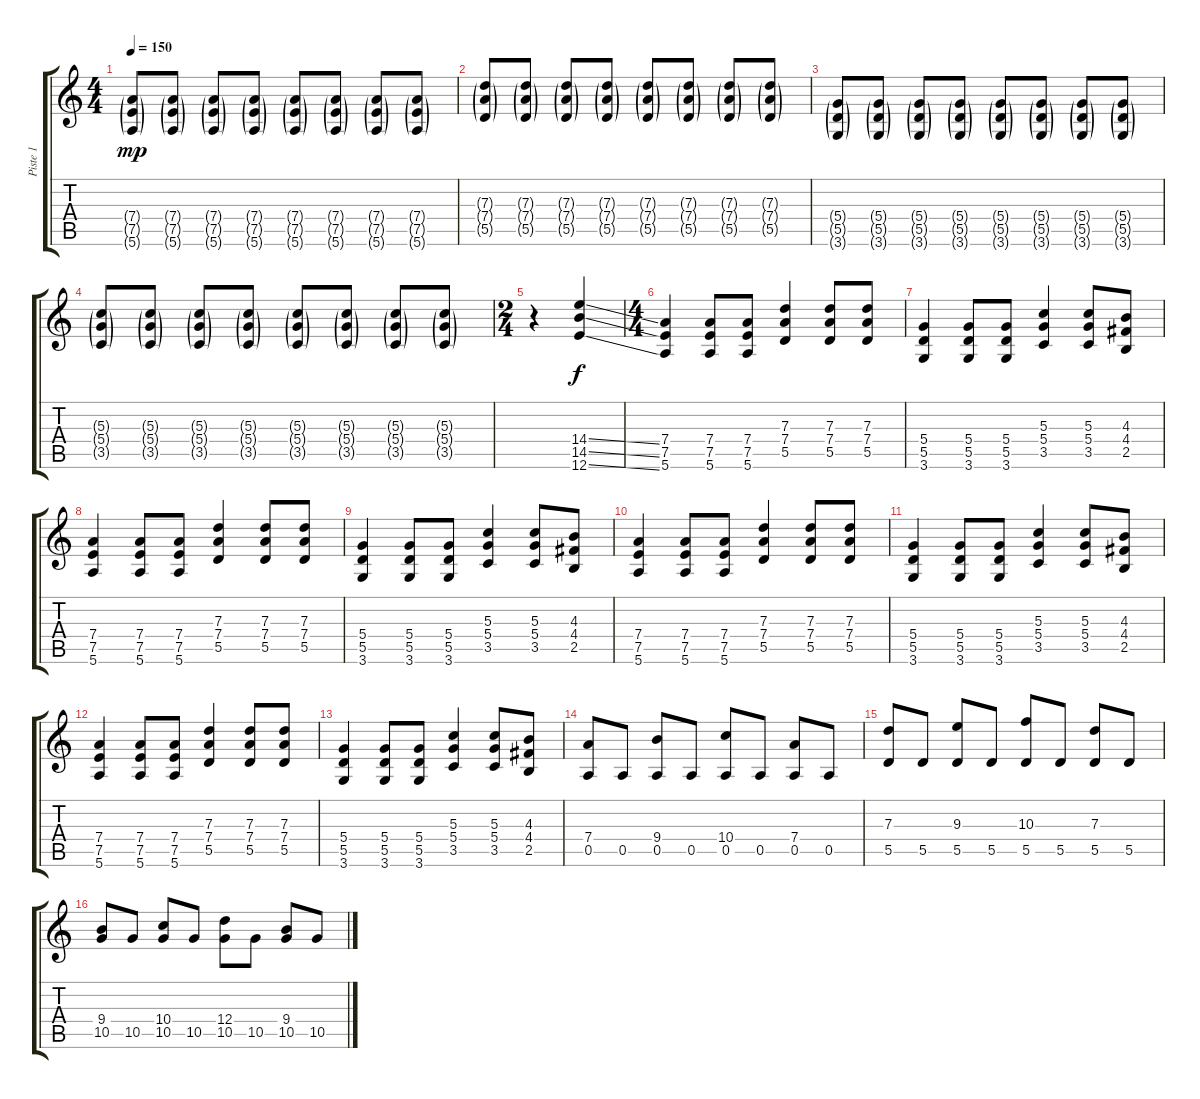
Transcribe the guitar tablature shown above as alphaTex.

\track ("Piste 1" "Piste 1") {instrument distortionguitar}
\staff {score tabs}
\tuning (E4 B3 G3 D3 A2 E2) {hide}
\ts (4 4)
\tempo 150
\clef g2
\ks c
(7.4{g} 7.5{g} 5.6{g}).8{dy mp} (7.4{g} 7.5{g} 5.6{g}).8 (7.4{g} 7.5{g} 5.6{g}).8 (7.4{g} 7.5{g} 5.6{g}).8 (7.4{g} 7.5{g} 5.6{g}).8 (7.4{g} 7.5{g} 5.6{g}).8 (7.4{g} 7.5{g} 5.6{g}).8 (7.4{g} 7.5{g} 5.6{g}).8 |
(7.3{g} 7.4{g} 5.5{g}).8 (7.3{g} 7.4{g} 5.5{g}).8 (7.3{g} 7.4{g} 5.5{g}).8 (7.3{g} 7.4{g} 5.5{g}).8 (7.3{g} 7.4{g} 5.5{g}).8 (7.3{g} 7.4{g} 5.5{g}).8 (7.3{g} 7.4{g} 5.5{g}).8 (7.3{g} 7.4{g} 5.5{g}).8 |
(5.4{g} 5.5{g} 3.6{g}).8 (5.4{g} 5.5{g} 3.6{g}).8 (5.4{g} 5.5{g} 3.6{g}).8 (5.4{g} 5.5{g} 3.6{g}).8 (5.4{g} 5.5{g} 3.6{g}).8 (5.4{g} 5.5{g} 3.6{g}).8 (5.4{g} 5.5{g} 3.6{g}).8 (5.4{g} 5.5{g} 3.6{g}).8 |
(5.3{g} 5.4{g} 3.5{g}).8 (5.3{g} 5.4{g} 3.5{g}).8 (5.3{g} 5.4{g} 3.5{g}).8 (5.3{g} 5.4{g} 3.5{g}).8 (5.3{g} 5.4{g} 3.5{g}).8 (5.3{g} 5.4{g} 3.5{g}).8 (5.3{g} 5.4{g} 3.5{g}).8 (5.3{g} 5.4{g} 3.5{g}).8 |
\ts (2 4)
r.4 (14.4{ss} 14.5{ss} 12.6{ss}).4{dy f} |
\ts (4 4)
(7.4 7.5 5.6).4 (7.4 7.5 5.6).8 (7.4 7.5 5.6).8 (7.3 7.4 5.5).4 (7.3 7.4 5.5).8 (7.3 7.4 5.5).8 |
(5.4 5.5 3.6).4 (5.4 5.5 3.6).8 (5.4 5.5 3.6).8 (5.3 5.4 3.5).4 (5.3 5.4 3.5).8 (4.3 4.4 2.5).8 |
(7.4 7.5 5.6).4 (7.4 7.5 5.6).8 (7.4 7.5 5.6).8 (7.3 7.4 5.5).4 (7.3 7.4 5.5).8 (7.3 7.4 5.5).8 |
(5.4 5.5 3.6).4 (5.4 5.5 3.6).8 (5.4 5.5 3.6).8 (5.3 5.4 3.5).4 (5.3 5.4 3.5).8 (4.3 4.4 2.5).8 |
(7.4 7.5 5.6).4 (7.4 7.5 5.6).8 (7.4 7.5 5.6).8 (7.3 7.4 5.5).4 (7.3 7.4 5.5).8 (7.3 7.4 5.5).8 |
(5.4 5.5 3.6).4 (5.4 5.5 3.6).8 (5.4 5.5 3.6).8 (5.3 5.4 3.5).4 (5.3 5.4 3.5).8 (4.3 4.4 2.5).8 |
(7.4 7.5 5.6).4 (7.4 7.5 5.6).8 (7.4 7.5 5.6).8 (7.3 7.4 5.5).4 (7.3 7.4 5.5).8 (7.3 7.4 5.5).8 |
(5.4 5.5 3.6).4 (5.4 5.5 3.6).8 (5.4 5.5 3.6).8 (5.3 5.4 3.5).4 (5.3 5.4 3.5).8 (4.3 4.4 2.5).8 |
(7.4 0.5).8 0.5.8 (9.4 0.5).8 0.5.8 (10.4 0.5).8 0.5.8 (7.4 0.5).8 0.5.8 |
(7.3 5.5).8 5.5.8 (9.3 5.5).8 5.5.8 (10.3 5.5).8 5.5.8 (7.3 5.5).8 5.5.8 |
(9.4 10.5).8 10.5.8 (10.4 10.5).8 10.5.8 (12.4 10.5).8 10.5.8 (9.4 10.5).8 10.5.8
